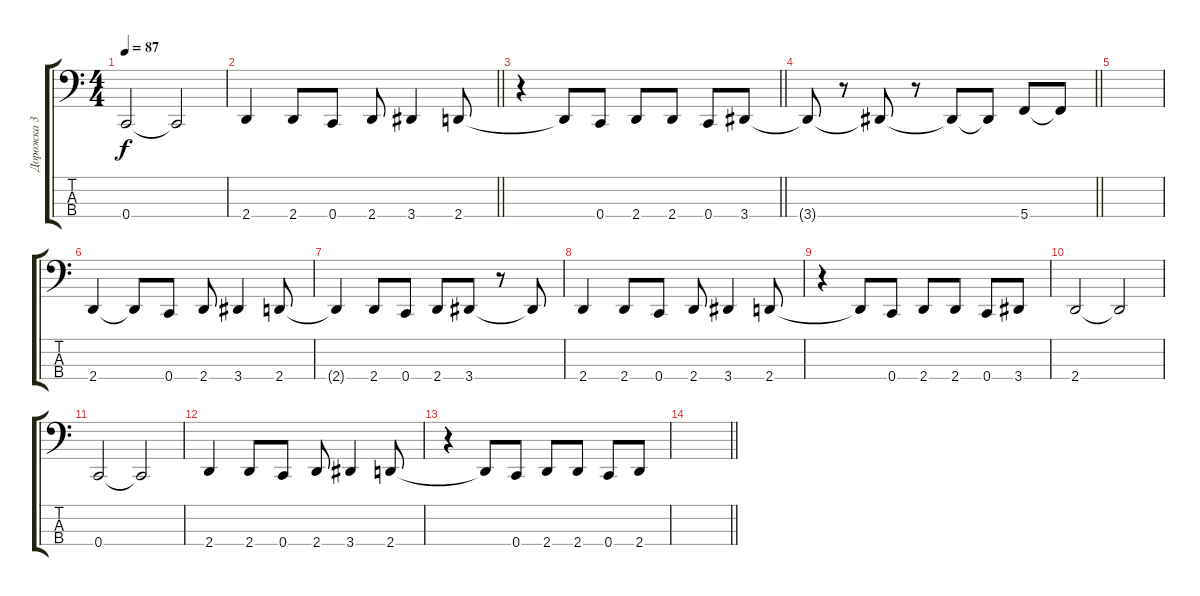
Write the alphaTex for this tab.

\track ("Дорожка 3" "Дорожка 3") {instrument electricbassfinger}
\staff {score tabs}
\tuning (F2 C2 G1 C1) {hide}
\ts (4 4)
\tempo 87
\clef f4
\ks c
0.4.2{dy f} 0.4{t}.2 |
\barLineRight lightlight
2.4.4 2.4.8 0.4.8 2.4.8 3.4.4 2.4.8 |
\barLineRight lightlight
r.4 2.4{t}.8 0.4.8 2.4.8 2.4.8 0.4.8 3.4.8 |
\barLineRight lightlight
3.4{t}.8 r.8 3.4{t}.8 r.8 3.4{t}.8 3.4{t}.8 5.4.8 5.4{t}.8 |
|
2.4.4 2.4{t}.8 0.4.8 2.4.8 3.4.4 2.4.8 |
2.4{t}.4 2.4.8 0.4.8 2.4.8 3.4.8 r.8 3.4{t}.8 |
2.4.4 2.4.8 0.4.8 2.4.8 3.4.4 2.4.8 |
r.4 2.4{t}.8 0.4.8 2.4.8 2.4.8 0.4.8 3.4.8 |
2.4.2 2.4{t}.2 |
0.4.2 0.4{t}.2 |
2.4.4 2.4.8 0.4.8 2.4.8 3.4.4 2.4.8 |
r.4 2.4{t}.8 0.4.8 2.4.8 2.4.8 0.4.8 2.4.8 |
\barLineRight lightlight
